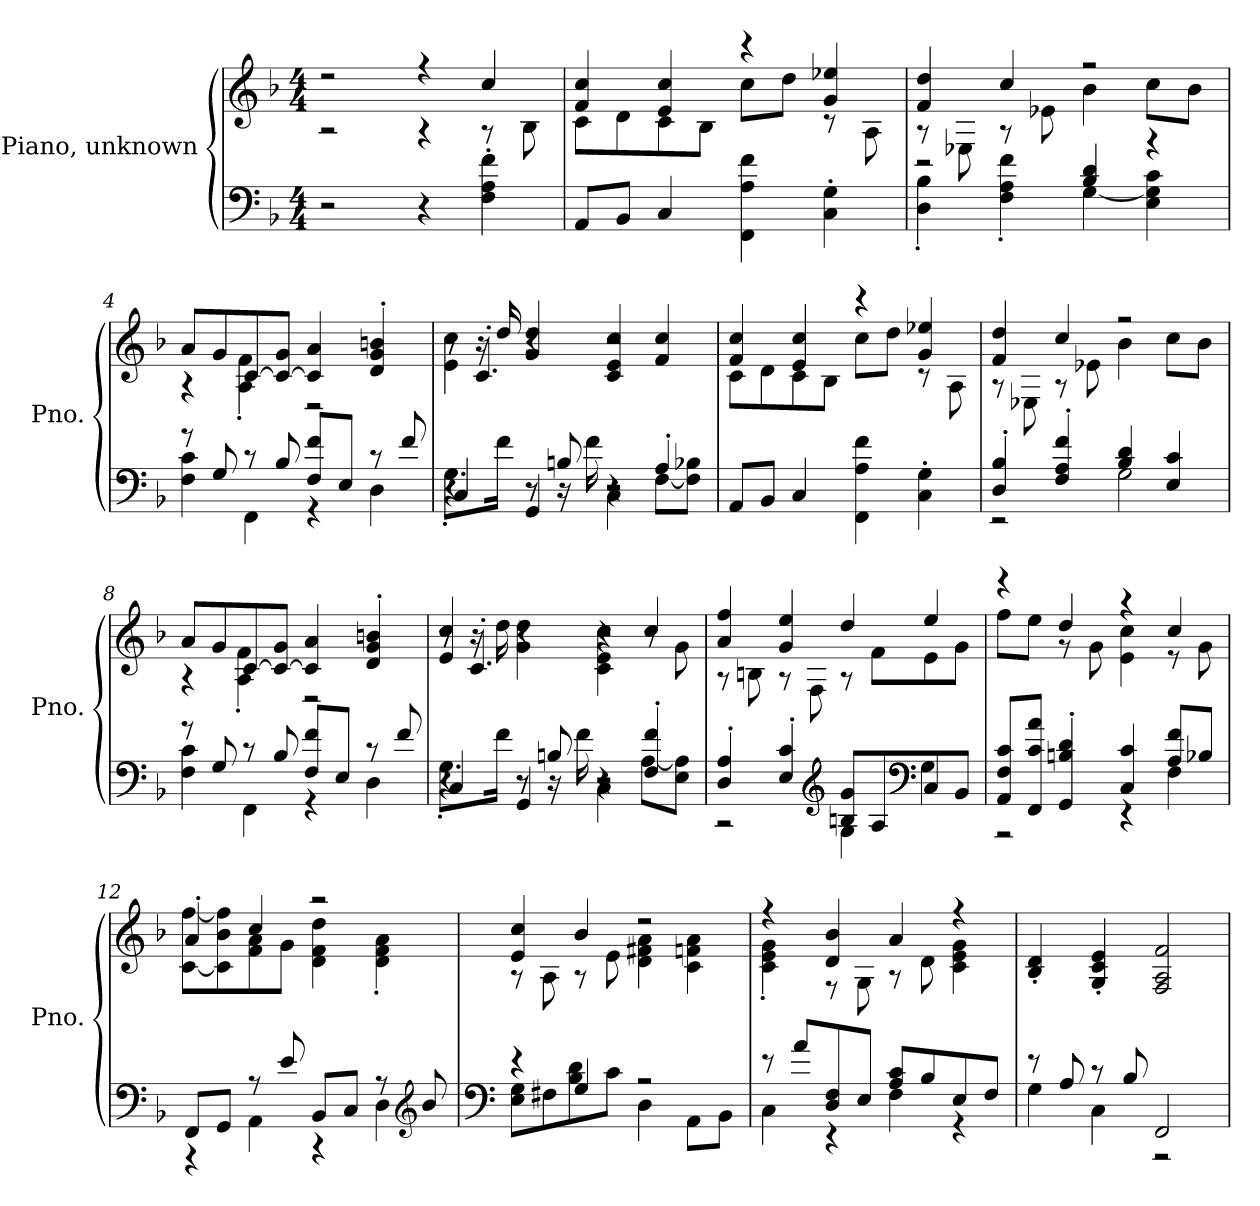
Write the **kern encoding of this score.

**kern	**kern
*part1	*part1
*staff2	*staff1
*I"Piano, unknown	*
*I'Pno.	*
*clefF4	*clefG2
*k[b-]	*k[b-]
*M4/4	*M4/4
*MM120	*MM120
=1	=1
*	*^
2r	2r	2r
4r	4r	4r
4F\' 4A\' 4f\'	4cc/	8r
.	.	8B-\
=2	=2	=2
8AA/L	4f/ 4cc/	8c\L
8BB-/J	.	8d\
4C/	4e/ 4cc/	8c\
.	.	8B-\J
4FF\ 4A\ 4f\	4r	8cc\L
.	.	8dd\J
4C\' 4G\'	4g/ 4ee-X/	8r
.	.	8A\
=3	=3	=3
*^	*	*
2r	4D\' 4B-\'	4f/ 4dd/	8r
.	.	.	8E-X\
.	4F\' 4A\' 4f\'	4cc/	8r
.	.	.	8e-X\
4B-/ 4d/	[4G\	2r	4b-\
4r	4E\ 4G\] 4c\	.	8cc\L
.	.	.	8b-\J
=4	=4	=4	=4
8r	4F\ 4c\	8a/L	4r
8G/	.	8g/	.
8r	4FF\	[8c/	4A\' 4f\'
8B-/	.	8c/_ 8g/J	.
8F/ 8f/L	4r	4c/] 4a/	2r
8E/J	.	.	.
8r	4D\	4d/' 4g/' 4bn/'	.
8f/	.	.	.
!!LO:LB:g=z
=5	=5	=5	=5
*	*^	*	*^
4r	8.G'\L	4C/	8r	4e\ 4cc\	8r
.	.	.	16r	.	4.c'/
.	16f\Jk	.	16dd/	.	.
8r	8r	4GG/	4g/ 4dd/	4r	.
8Bn/	16r	.	.	.	.
.	16f\	.	.	.	.
4r	4C\	2r	4c/ 4e/ 4cc/	2r	2r
4A'/	[8F\L	.	4f/ 4cc/	.	.
.	8F\] 8B-X\J	.	.	.	.
*v	*v	*v	*	*	*
*	*	*v	*v
=6	=6	=6
8AA/L	4f/ 4cc/	8c\L
8BB-/J	.	8d\
4C/	4e/ 4cc/	8c\
.	.	8B-\J
4FF\ 4A\ 4f\	4r	8cc\L
.	.	8dd\J
4C\' 4G\'	4g/ 4ee-X/	8r
.	.	8A\
=7	=7	=7
*^	*	*
4D/' 4B-/'	2r	4f/ 4dd/	8r
.	.	.	8E-X\
4F/' 4A/' 4f/'	.	4cc/	8r
.	.	.	8e-X\
4B-/ 4d/	2G\	2r	4b-\
4E/ 4c/	.	.	8cc\L
.	.	.	8b-\J
=8	=8	=8	=8
8r	4F\ 4c\	8a/L	4r
8G/	.	8g/	.
8r	4FF\	[8c/	4A\' 4f\'
8B-/	.	8c/_ 8g/J	.
8F/ 8f/L	4r	4c/] 4a/	2r
8E/J	.	.	.
8r	4D\	4d/' 4g/' 4bn/'	.
8f/	.	.	.
!!LO:LB:g=z
=9	=9	=9	=9
*	*^	*	*^
4r	8.G'\L	4C/	4e/ 4cc/	8r	8r
.	.	.	.	16r	4.c'/
.	16f\Jk	.	.	16dd\	.
8r	8r	4GG/	4r	4g\ 4dd\	.
8Bn/	16r	.	.	.	.
.	16f\	.	.	.	.
4r	4C\	2r	4r	4c\ 4e\ 4cc\	2r
4F/' 4f/'	[8A\L	.	4cc/	8r	.
.	8E\ 8A\]J	.	.	8g\	.
*	*v	*v	*	*	*
*	*	*	*v	*v
=10	=10	=10	=10
4D/' 4A/'	2r	4a/ 4ff/	8r
.	.	.	8Bn\
4E/' 4c/'	.	4g/ 4ee/	8r
.	.	.	8F\
*clefG2	*	*	*
8Bn/ 8g/L	4G\	4dd/	8r
8A/	.	.	8f\L
*clefF4	*	*	*
8C/	4G\	4ee/	8e\
8BB-/J	.	.	8g\J
=11	=11	=11	=11
8AA/ 8F/ 8c/L	2r	4r	8ff\L
8FF/ 8c/ 8a/J	.	.	8ee\J
4GG/' 4Bn/' 4d/'	.	4dd/	8r
.	.	.	8g\
4C/ 4c/	4r	4r	4e\ 4cc\
8A/ 8f/L	4F\	4cc/	8r
8B-X/J	.	.	8g\
!!LO:LB:g=z	!!
=12	=12	=12	=12
8FF/L	4r	4a'/	[8c\ [8ff\L
8GG/J	.	.	8c\] 8b-\ 8ff\]
8r	4AA\	4cc/	8f\ 8a\
8e/	.	.	8g\J
8BB-/L	4r	2r	4d\ 4f\ 4dd\
8C/J	.	.	.
8r	4D\	.	4d\' 4f\' 4a\'
*clefG2	*	*	*
8b-/	.	.	.
=13	=13	=13	=13
*clefF4	*	*	*
4r	8E\ 8G\L	4e/ 4cc/	8r
.	8F#X\	.	8A\
4G/	8B-\ 8d\	4b-/	8r
.	8c\J	.	8e\
2r	4D\	2r	4d\ 4f#X\ 4a\
.	8AA\L	.	4c\ 4fn\ 4a\
.	8BB-\J	.	.
=14	=14	=14	=14
8r	4C\	4r	4c\' 4e\' 4g\'
8a/L	.	.	.
8D/ 8F/	4r	4d/ 4b-/	8r
8E/J	.	.	8G\
8A/ 8c/L	4F\	4a/	8r
8B-/	.	.	8d\
8E/	4r	4r	4c\ 4e\ 4g\
8F/J	.	.	.
*	*	*v	*v
=15	=15	=15
8r	4G\	4B-/' 4d/'
8A/	.	.
8r	4C\	4G/' 4c/' 4e/'
8B-/	.	.
2FF/	2r	2F/ 2A/ 2f/
*v	*v	*
=	=
*-	*-
